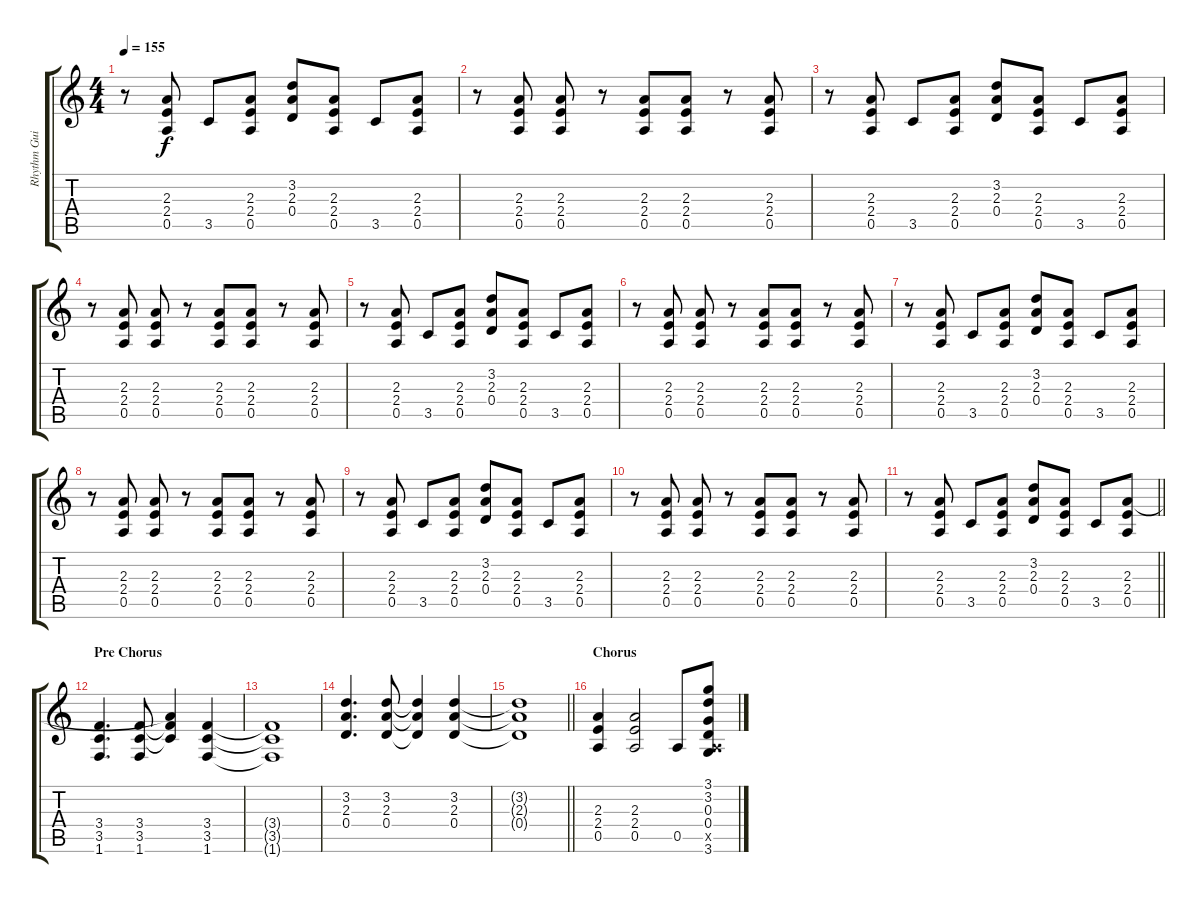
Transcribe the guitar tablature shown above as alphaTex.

\track ("Rhythm Guitar" "Rhythm Gui") {instrument overdrivenguitar}
\staff {score tabs}
\tuning (E4 B3 G3 D3 A2 E2) {hide}
\ts (4 4)
\tempo 155
\clef g2
\ks c
r.8{dy f} (2.3 2.4 0.5).8 3.5.8 (2.3 2.4 0.5).8 (3.2 2.3 0.4).8 (2.3 2.4 0.5).8 3.5.8 (2.3 2.4 0.5).8 |
r.8 (2.3 2.4 0.5).8 (2.3 2.4 0.5).8 r.8 (2.3 2.4 0.5).8 (2.3 2.4 0.5).8 r.8 (2.3 2.4 0.5).8 |
r.8 (2.3 2.4 0.5).8 3.5.8 (2.3 2.4 0.5).8 (3.2 2.3 0.4).8 (2.3 2.4 0.5).8 3.5.8 (2.3 2.4 0.5).8 |
r.8 (2.3 2.4 0.5).8 (2.3 2.4 0.5).8 r.8 (2.3 2.4 0.5).8 (2.3 2.4 0.5).8 r.8 (2.3 2.4 0.5).8 |
r.8 (2.3 2.4 0.5).8 3.5.8 (2.3 2.4 0.5).8 (3.2 2.3 0.4).8 (2.3 2.4 0.5).8 3.5.8 (2.3 2.4 0.5).8 |
r.8 (2.3 2.4 0.5).8 (2.3 2.4 0.5).8 r.8 (2.3 2.4 0.5).8 (2.3 2.4 0.5).8 r.8 (2.3 2.4 0.5).8 |
r.8 (2.3 2.4 0.5).8 3.5.8 (2.3 2.4 0.5).8 (3.2 2.3 0.4).8 (2.3 2.4 0.5).8 3.5.8 (2.3 2.4 0.5).8 |
r.8 (2.3 2.4 0.5).8 (2.3 2.4 0.5).8 r.8 (2.3 2.4 0.5).8 (2.3 2.4 0.5).8 r.8 (2.3 2.4 0.5).8 |
r.8 (2.3 2.4 0.5).8 3.5.8 (2.3 2.4 0.5).8 (3.2 2.3 0.4).8 (2.3 2.4 0.5).8 3.5.8 (2.3 2.4 0.5).8 |
r.8 (2.3 2.4 0.5).8 (2.3 2.4 0.5).8 r.8 (2.3 2.4 0.5).8 (2.3 2.4 0.5).8 r.8 (2.3 2.4 0.5).8 |
\barLineRight lightlight
r.8 (2.3 2.4 0.5).8 3.5.8 (2.3 2.4 0.5).8 (3.2 2.3 0.4).8 (2.3 2.4 0.5).8 3.5.8 (2.3 2.4 0.5).8 |
\section ("" "Pre Chorus")
(3.4 3.5 1.6).4{d} (3.4 3.5 1.6).8 (2.3{t} 3.4{t} 3.5{t}).4 (3.4 3.5 1.6).4 |
(3.4{t} 3.5{t} 1.6{t}).1 |
(3.2 2.3 0.4).4{d} (3.2 2.3 0.4).8 (3.2{t} 2.3{t} 0.4{t}).4 (3.2 2.3 0.4).4 |
\barLineRight lightlight
(3.2{t} 2.3{t} 0.4{t}).1 |
\section ("" "Chorus")
(2.3 2.4 0.5).4 (2.3 2.4 0.5).2 0.5.8 (3.1 3.2 0.3 0.4 0.5{x} 3.6).8
